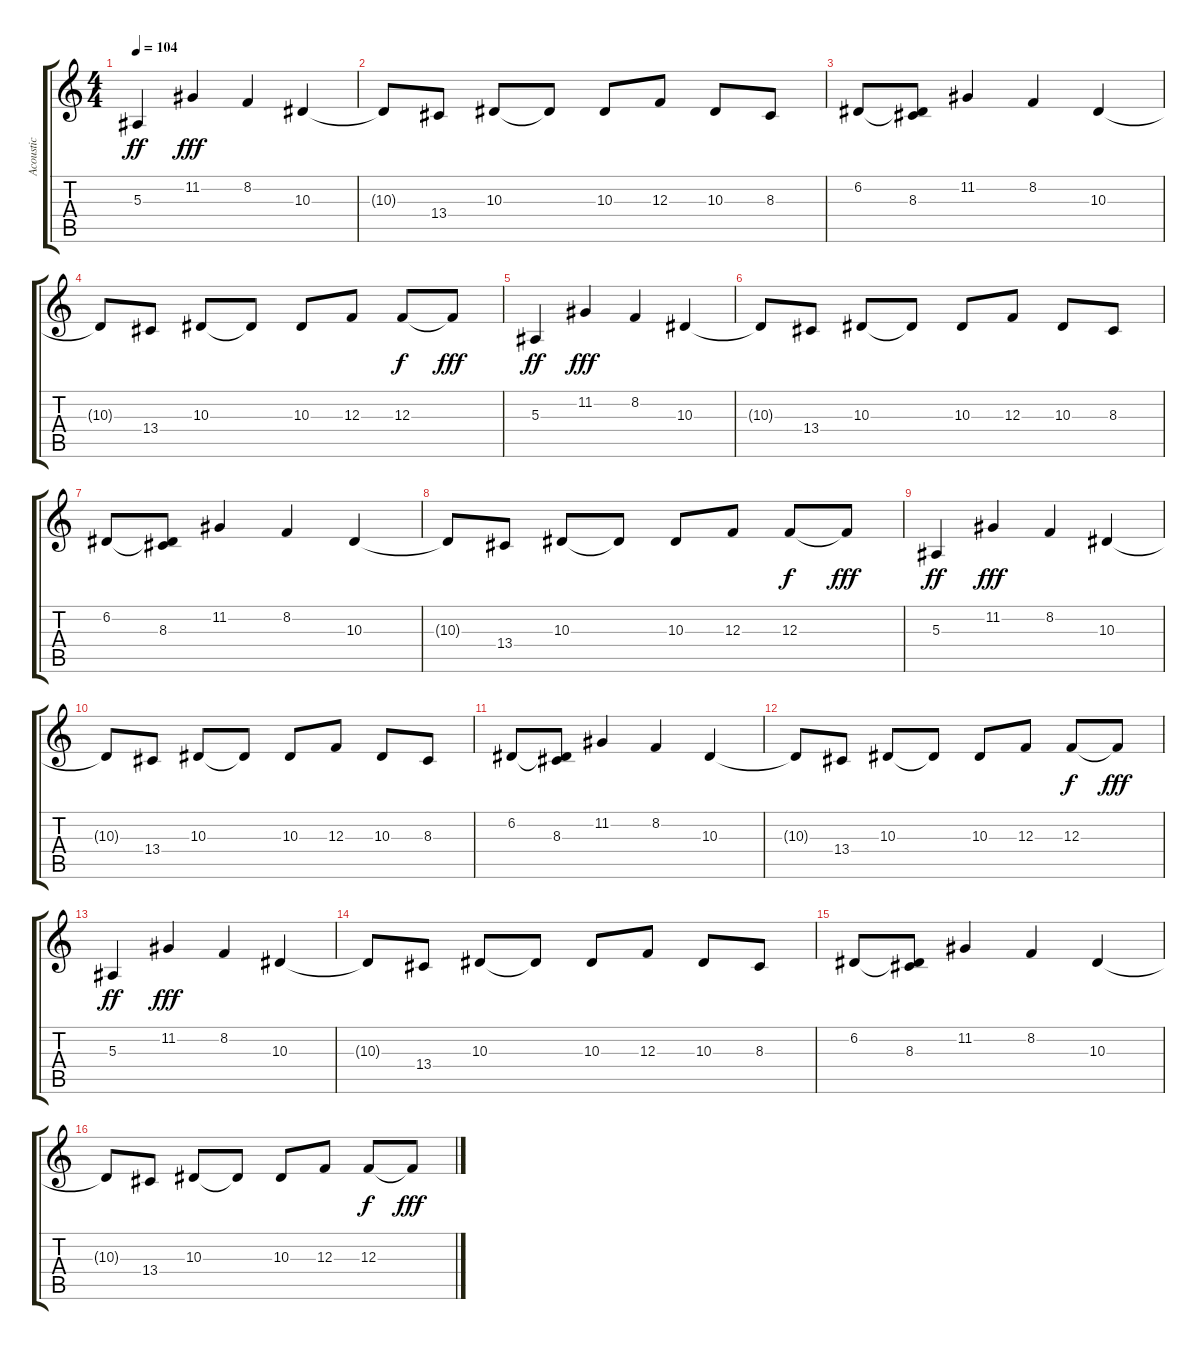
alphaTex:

\track ("Acoustic" "Acoustic") {instrument brightacousticpiano}
\staff {score tabs}
\tuning (D4 A3 F3 C3 G2 C2) {hide}
\ts (4 4)
\tempo 104
\clef g2
\ks c
5.3.4{dy ff} 11.2.4{dy fff} 8.2.4 10.3.4 |
10.3{t}.8 13.4.8 10.3.8 10.3{t}.8 10.3.8 12.3.8 10.3.8 8.3.8 |
6.2.8 (6.2{t} 8.3).8 11.2.4 8.2.4 10.3.4 |
10.3{t}.8 13.4.8 10.3.8 10.3{t}.8 10.3.8 12.3.8 12.3.8{dy f} 12.3{t}.8{dy fff} |
5.3.4{dy ff} 11.2.4{dy fff} 8.2.4 10.3.4 |
10.3{t}.8 13.4.8 10.3.8 10.3{t}.8 10.3.8 12.3.8 10.3.8 8.3.8 |
6.2.8 (6.2{t} 8.3).8 11.2.4 8.2.4 10.3.4 |
10.3{t}.8 13.4.8 10.3.8 10.3{t}.8 10.3.8 12.3.8 12.3.8{dy f} 12.3{t}.8{dy fff} |
5.3.4{dy ff volume 5} 11.2.4{dy fff} 8.2.4 10.3.4 |
10.3{t}.8 13.4.8 10.3.8 10.3{t}.8 10.3.8 12.3.8 10.3.8 8.3.8 |
6.2.8 (6.2{t} 8.3).8 11.2.4 8.2.4 10.3.4 |
10.3{t}.8 13.4.8 10.3.8 10.3{t}.8 10.3.8 12.3.8 12.3.8{dy f} 12.3{t}.8{dy fff} |
5.3.4{dy ff volume 0} 11.2.4{dy fff} 8.2.4 10.3.4 |
10.3{t}.8 13.4.8 10.3.8 10.3{t}.8 10.3.8 12.3.8 10.3.8 8.3.8 |
6.2.8 (6.2{t} 8.3).8 11.2.4 8.2.4 10.3.4 |
10.3{t}.8 13.4.8 10.3.8 10.3{t}.8 10.3.8 12.3.8 12.3.8{dy f} 12.3{t}.8{dy fff}
